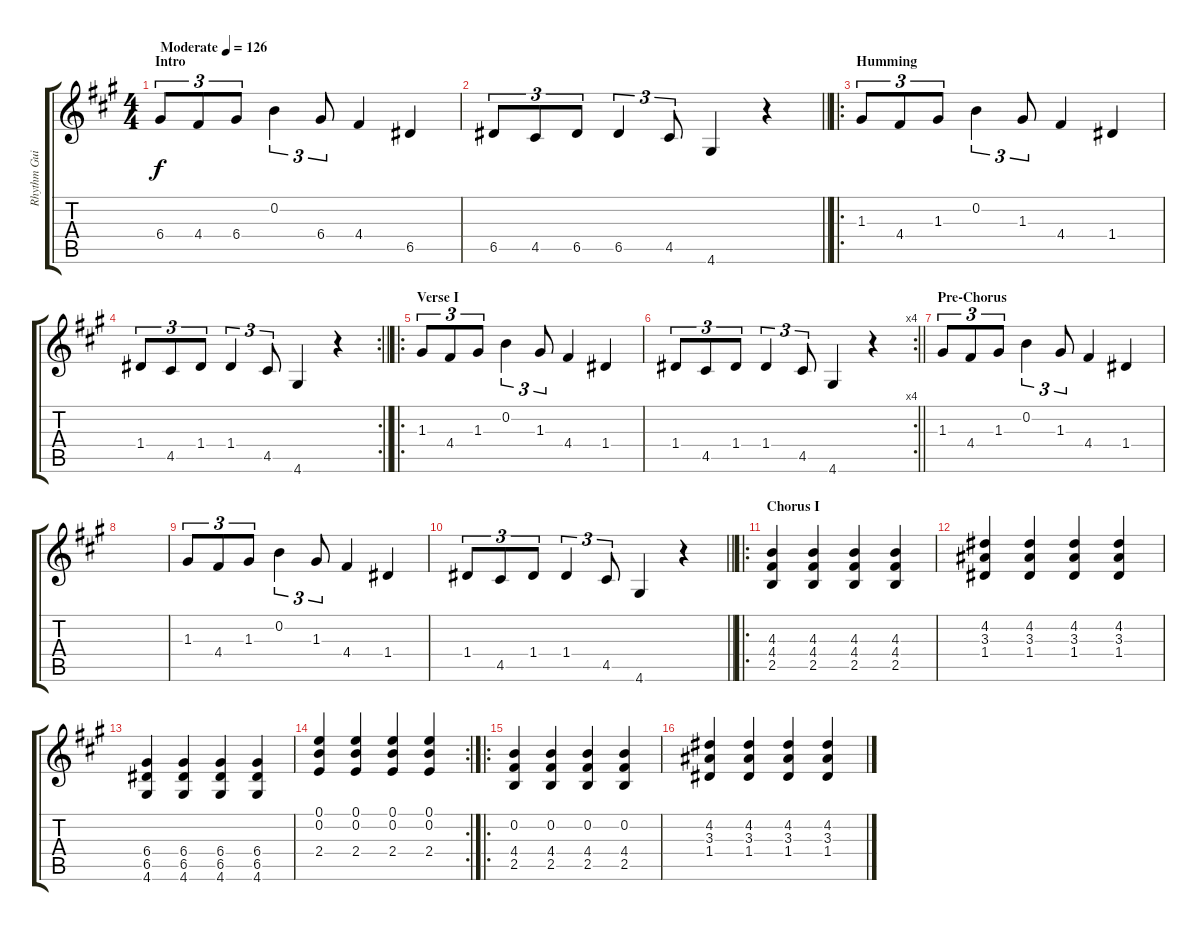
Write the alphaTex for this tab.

\track ("Rhythm Guitar" "Rhythm Gui") {instrument overdrivenguitar}
\staff {score tabs}
\tuning (E4 B3 G3 D3 A2 E2) {hide}
\ts (4 4)
\section ("" "Intro")
\tempo (126 "Moderate")
\clef g2
\ks a
6.4.8{tu (3 2) dy f instrument overdrivenguitar} 4.4.8{tu (3 2)} 6.4.8{tu (3 2)} 0.2.4{tu (3 2)} 6.4.8{tu (3 2)} 4.4.4 6.5.4 |
\barLineRight lightlight
6.5.8{tu (3 2)} 4.5.8{tu (3 2)} 6.5.8{tu (3 2)} 6.5.4{tu (3 2)} 4.5.8{tu (3 2)} 4.6.4 r.4 |
\ro
\section ("" "Humming")
1.3.8{tu (3 2)} 4.4.8{tu (3 2)} 1.3.8{tu (3 2)} 0.2.4{tu (3 2)} 1.3.8{tu (3 2)} 4.4.4 1.4.4 |
\rc 2
\barLineRight lightlight
1.4.8{tu (3 2)} 4.5.8{tu (3 2)} 1.4.8{tu (3 2)} 1.4.4{tu (3 2)} 4.5.8{tu (3 2)} 4.6.4 r.4 |
\ro
\section ("" "Verse I")
1.3.8{tu (3 2)} 4.4.8{tu (3 2)} 1.3.8{tu (3 2)} 0.2.4{tu (3 2)} 1.3.8{tu (3 2)} 4.4.4 1.4.4 |
\rc 4
\barLineRight lightlight
1.4.8{tu (3 2)} 4.5.8{tu (3 2)} 1.4.8{tu (3 2)} 1.4.4{tu (3 2)} 4.5.8{tu (3 2)} 4.6.4 r.4 |
\section ("" "Pre-Chorus")
1.3.8{tu (3 2)} 4.4.8{tu (3 2)} 1.3.8{tu (3 2)} 0.2.4{tu (3 2)} 1.3.8{tu (3 2)} 4.4.4 1.4.4 |
|
1.3.8{tu (3 2)} 4.4.8{tu (3 2)} 1.3.8{tu (3 2)} 0.2.4{tu (3 2)} 1.3.8{tu (3 2)} 4.4.4 1.4.4 |
\barLineRight lightlight
1.4.8{tu (3 2)} 4.5.8{tu (3 2)} 1.4.8{tu (3 2)} 1.4.4{tu (3 2)} 4.5.8{tu (3 2)} 4.6.4 r.4 |
\ro
\section ("" "Chorus I")
(4.3 4.4 2.5).4 (4.3 4.4 2.5).4 (4.3 4.4 2.5).4 (4.3 4.4 2.5).4 |
(4.2 3.3 1.4).4 (4.2 3.3 1.4).4 (4.2 3.3 1.4).4 (4.2 3.3 1.4).4 |
(6.4 6.5 4.6).4 (6.4 6.5 4.6).4 (6.4 6.5 4.6).4 (6.4 6.5 4.6).4 |
\rc 2
(0.1 0.2 2.4).4 (0.1 0.2 2.4).4 (0.1 0.2 2.4).4 (0.1 0.2 2.4).4 |
\ro
(0.2 4.4 2.5).4 (0.2 4.4 2.5).4 (0.2 4.4 2.5).4 (0.2 4.4 2.5).4 |
(4.2 3.3 1.4).4 (4.2 3.3 1.4).4 (4.2 3.3 1.4).4 (4.2 3.3 1.4).4
